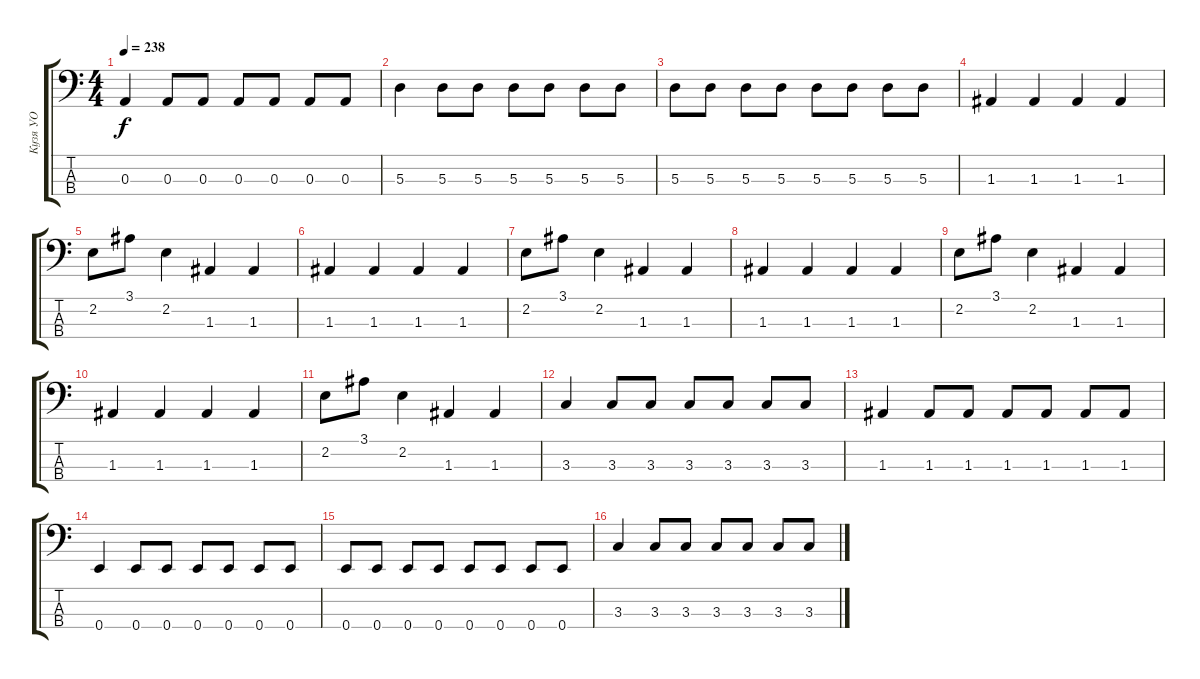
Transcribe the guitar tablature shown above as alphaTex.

\track ("Кузя УО" "Кузя УО") {instrument electricbassfinger}
\staff {score tabs}
\tuning (G2 D2 A1 E1) {hide}
\ts (4 4)
\tempo 238
\clef f4
\ks c
0.3.4{dy f} 0.3.8 0.3.8 0.3.8 0.3.8 0.3.8 0.3.8 |
5.3.4 5.3.8 5.3.8 5.3.8 5.3.8 5.3.8 5.3.8 |
5.3.8 5.3.8 5.3.8 5.3.8 5.3.8 5.3.8 5.3.8 5.3.8 |
1.3.4 1.3.4 1.3.4 1.3.4 |
2.2.8 3.1.8 2.2.4 1.3.4 1.3.4 |
1.3.4 1.3.4 1.3.4 1.3.4 |
2.2.8 3.1.8 2.2.4 1.3.4 1.3.4 |
1.3.4 1.3.4 1.3.4 1.3.4 |
2.2.8 3.1.8 2.2.4 1.3.4 1.3.4 |
1.3.4 1.3.4 1.3.4 1.3.4 |
2.2.8 3.1.8 2.2.4 1.3.4 1.3.4 |
3.3.4 3.3.8 3.3.8 3.3.8 3.3.8 3.3.8 3.3.8 |
1.3.4 1.3.8 1.3.8 1.3.8 1.3.8 1.3.8 1.3.8 |
0.4.4 0.4.8 0.4.8 0.4.8 0.4.8 0.4.8 0.4.8 |
0.4.8 0.4.8 0.4.8 0.4.8 0.4.8 0.4.8 0.4.8 0.4.8 |
3.3.4 3.3.8 3.3.8 3.3.8 3.3.8 3.3.8 3.3.8
